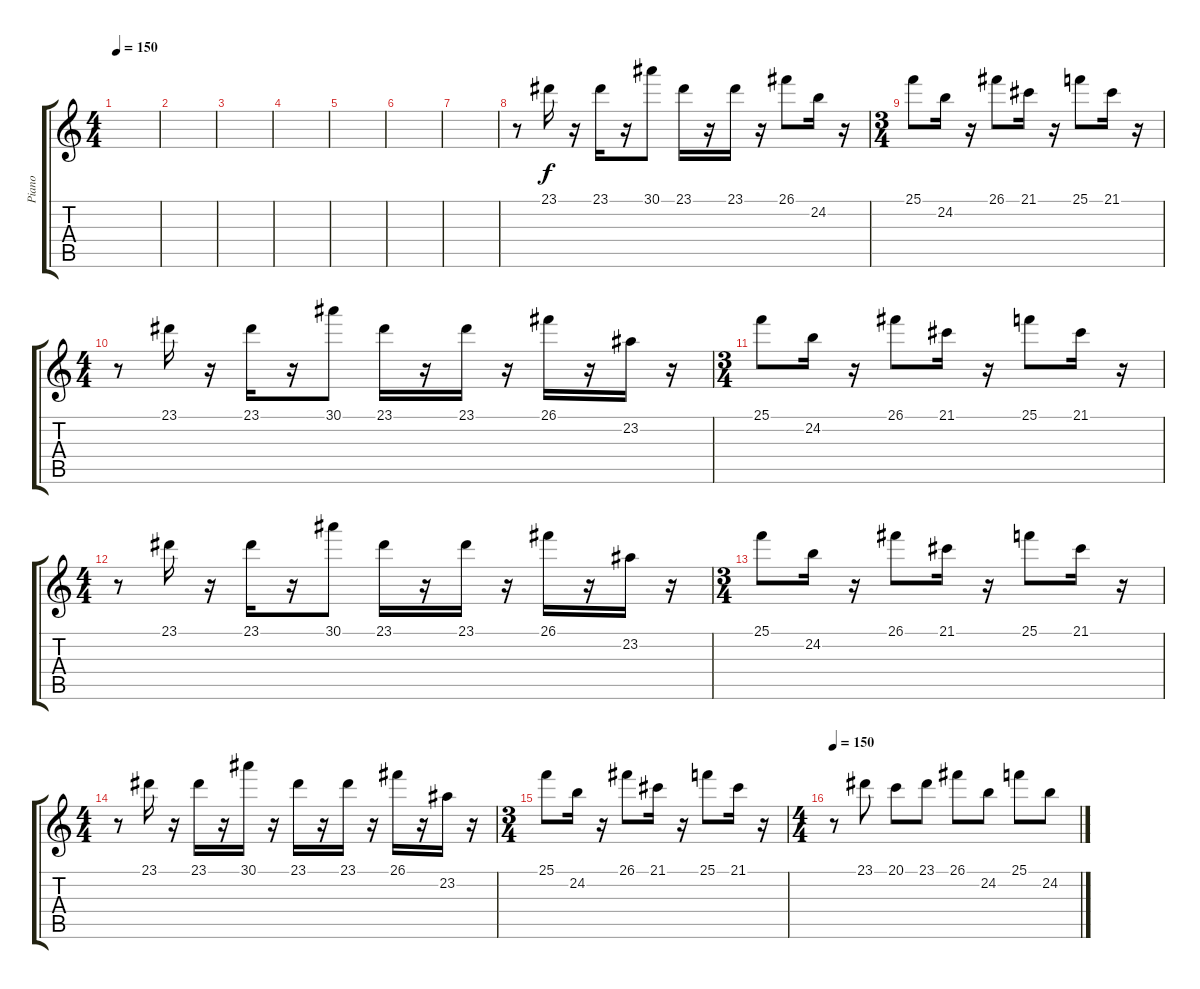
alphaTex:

\track ("Piano" "Piano") {instrument acousticgrandpiano}
\staff {score tabs}
\tuning (E4 B3 G3 D3 A2 E2) {hide}
\ts (4 4)
\tempo 150
\clef g2
\ks c
|
|
|
|
|
|
|
r.8 23.1.16 r.16 23.1.16 r.16 30.1.8 23.1.16 r.16 23.1.16 r.16 26.1.8 24.2.16 r.16 |
\ts (3 4)
25.1.8 24.2.16 r.16 26.1.8 21.1.16 r.16 25.1.8 21.1.16 r.16 |
\ts (4 4)
r.8 23.1.16 r.16 23.1.16 r.16 30.1.8 23.1.16 r.16 23.1.16 r.16 26.1.16 r.16 23.2.16 r.16 |
\ts (3 4)
25.1.8 24.2.16 r.16 26.1.8 21.1.16 r.16 25.1.8 21.1.16 r.16 |
\ts (4 4)
r.8 23.1.16 r.16 23.1.16 r.16 30.1.8 23.1.16 r.16 23.1.16 r.16 26.1.16 r.16 23.2.16 r.16 |
\ts (3 4)
25.1.8 24.2.16 r.16 26.1.8 21.1.16 r.16 25.1.8 21.1.16 r.16 |
\ts (4 4)
r.8 23.1.16 r.16 23.1.16 r.16 30.1.16 r.16 23.1.16 r.16 23.1.16 r.16 26.1.16 r.16 23.2.16 r.16 |
\ts (3 4)
25.1.8 24.2.16 r.16 26.1.8 21.1.16 r.16 25.1.8 21.1.16 r.16 |
\ts (4 4)
\tempo 150
r.8 23.1.8 20.1.8 23.1.8 26.1.8 24.2.8 25.1.8 24.2.8
